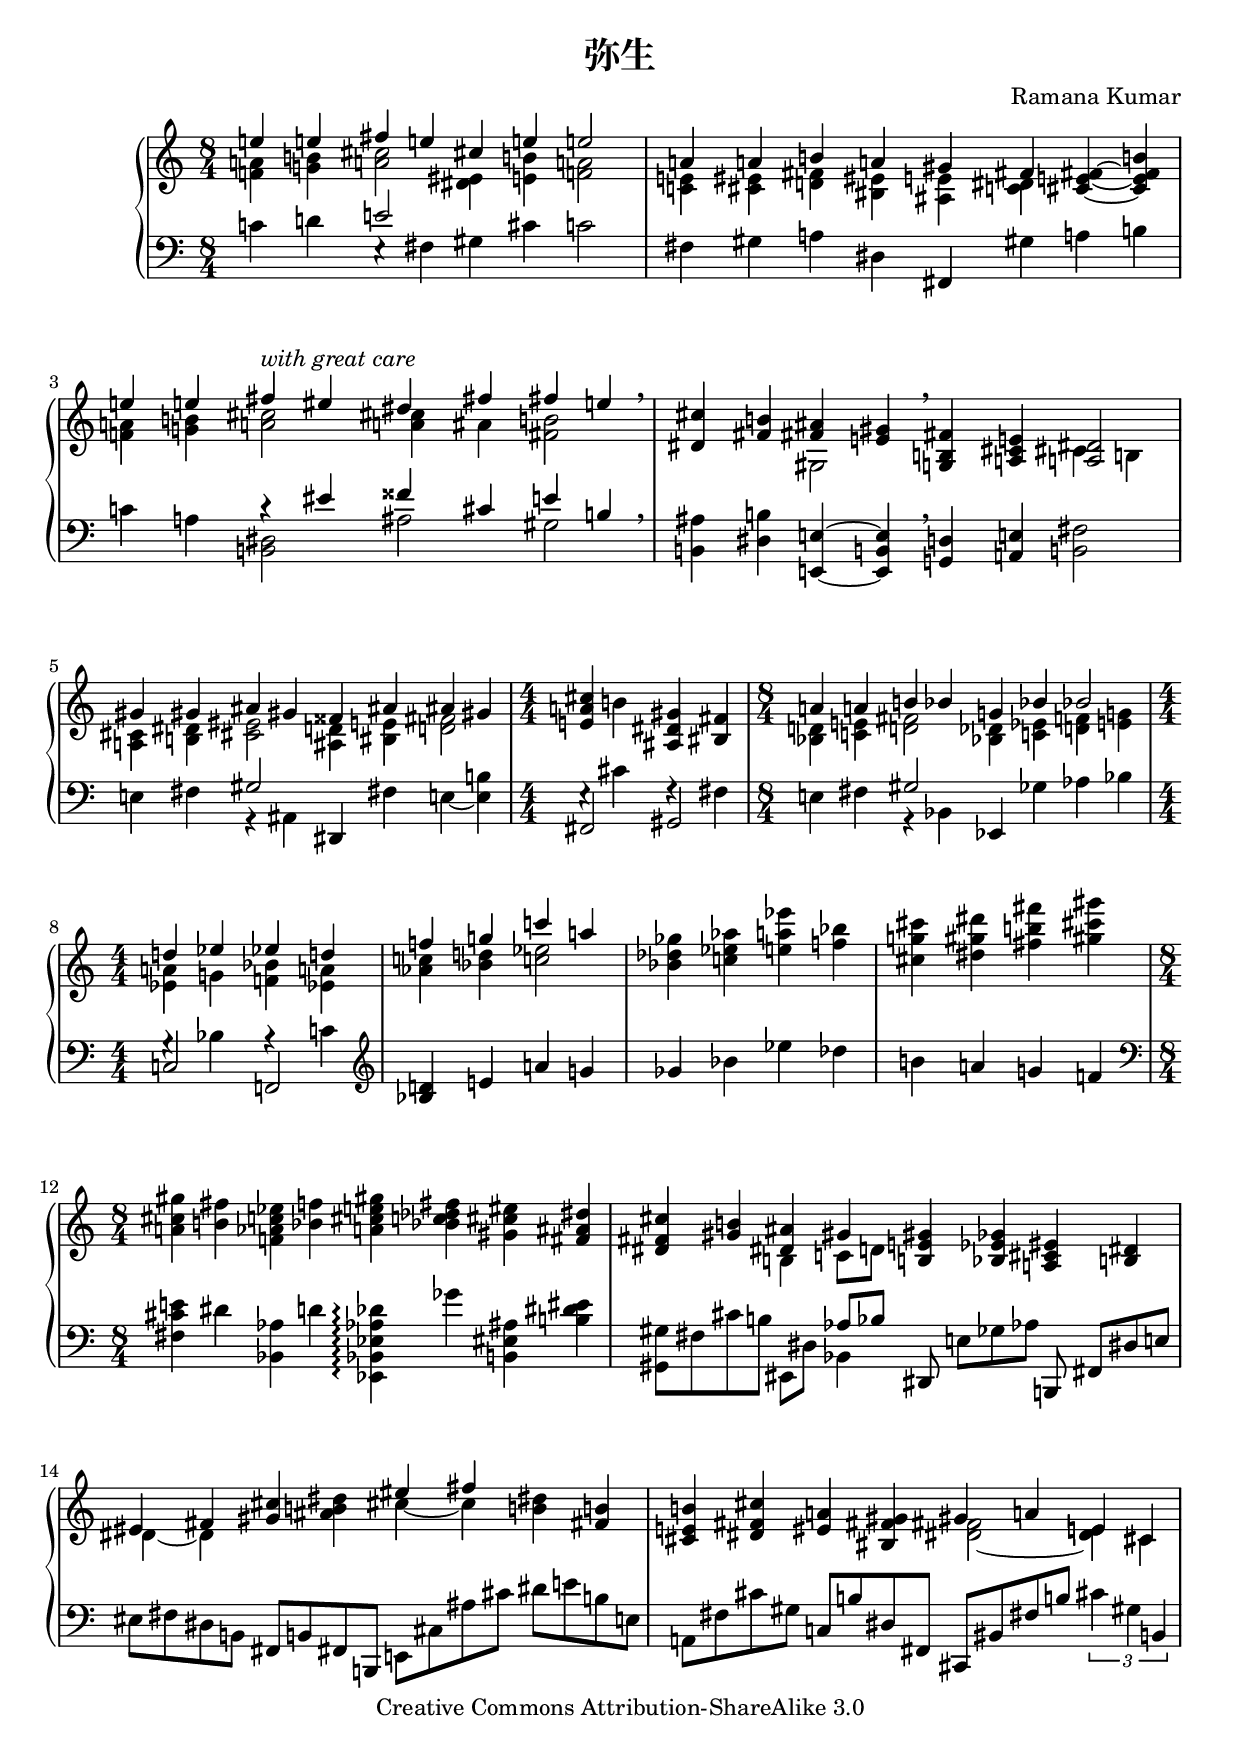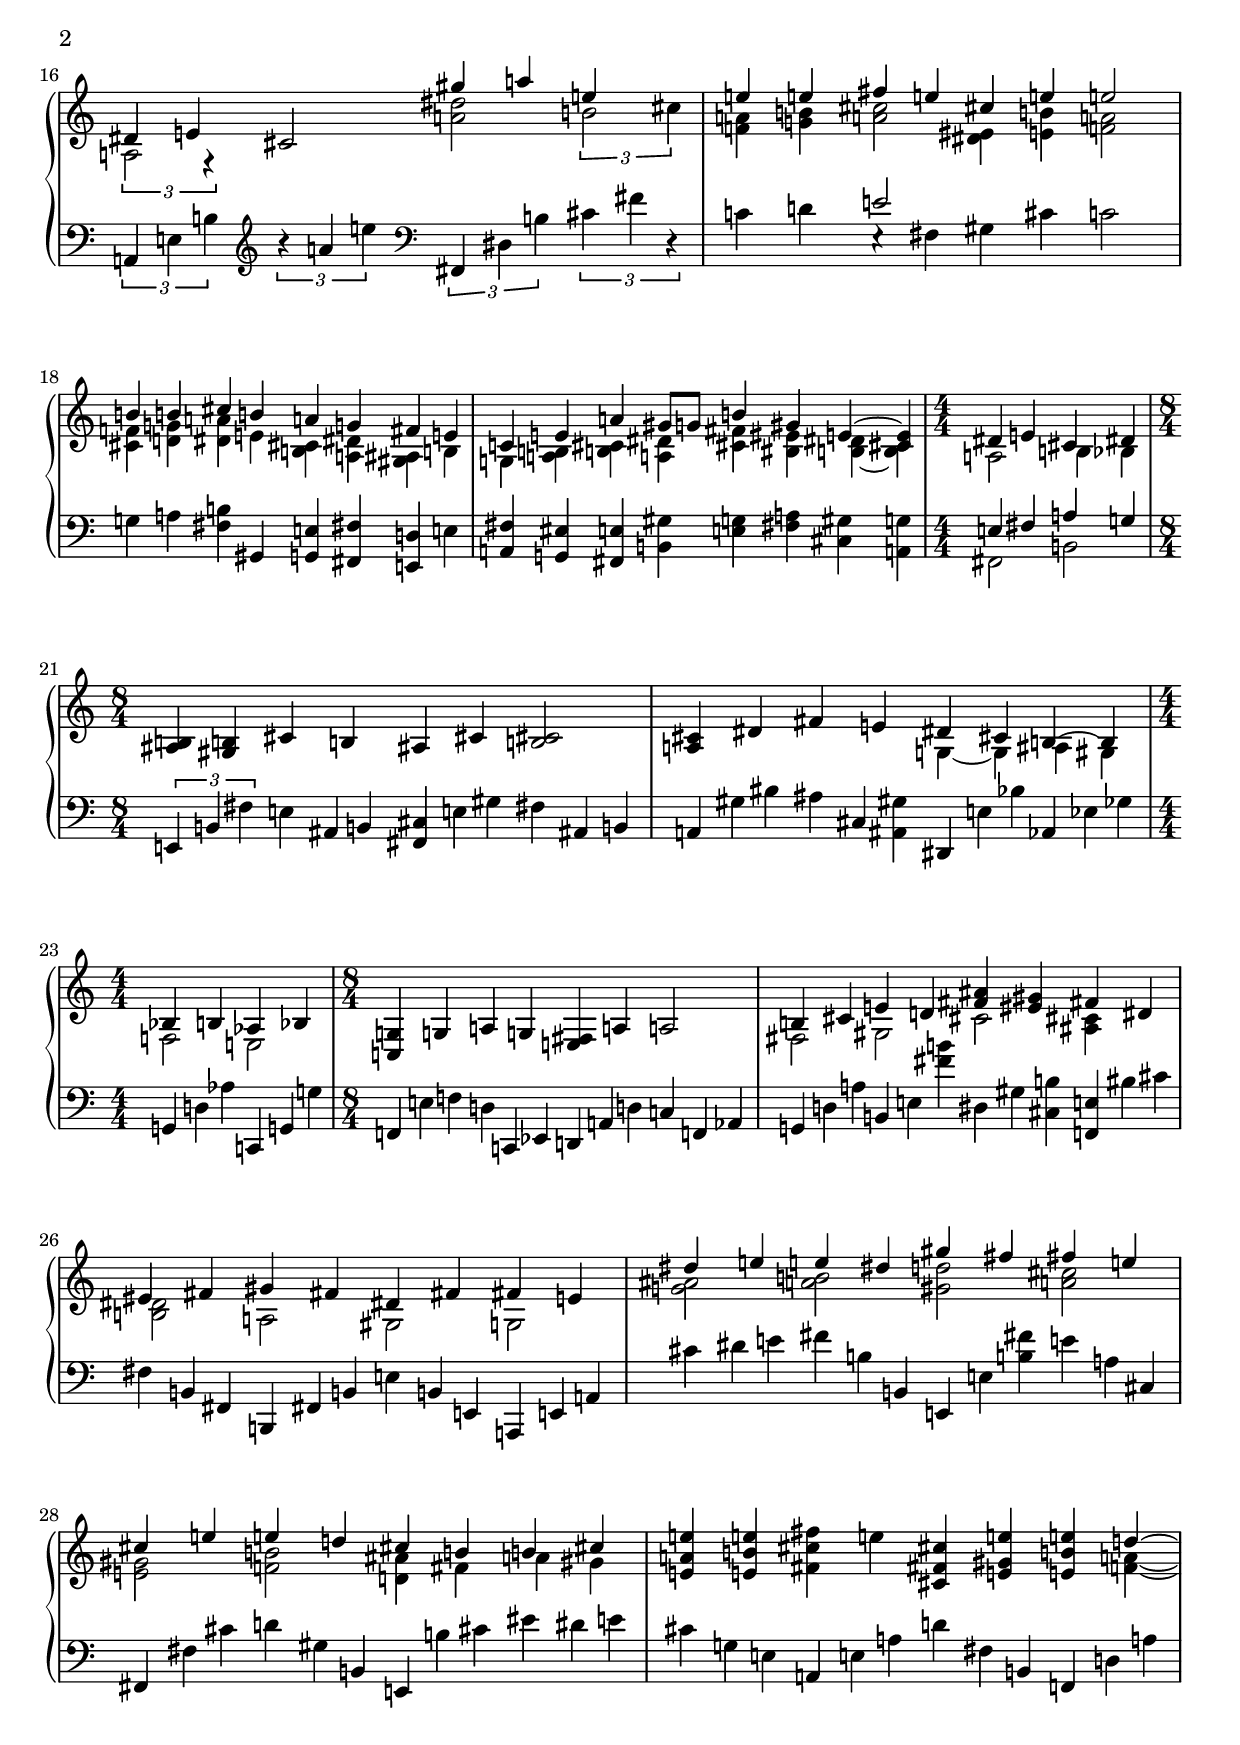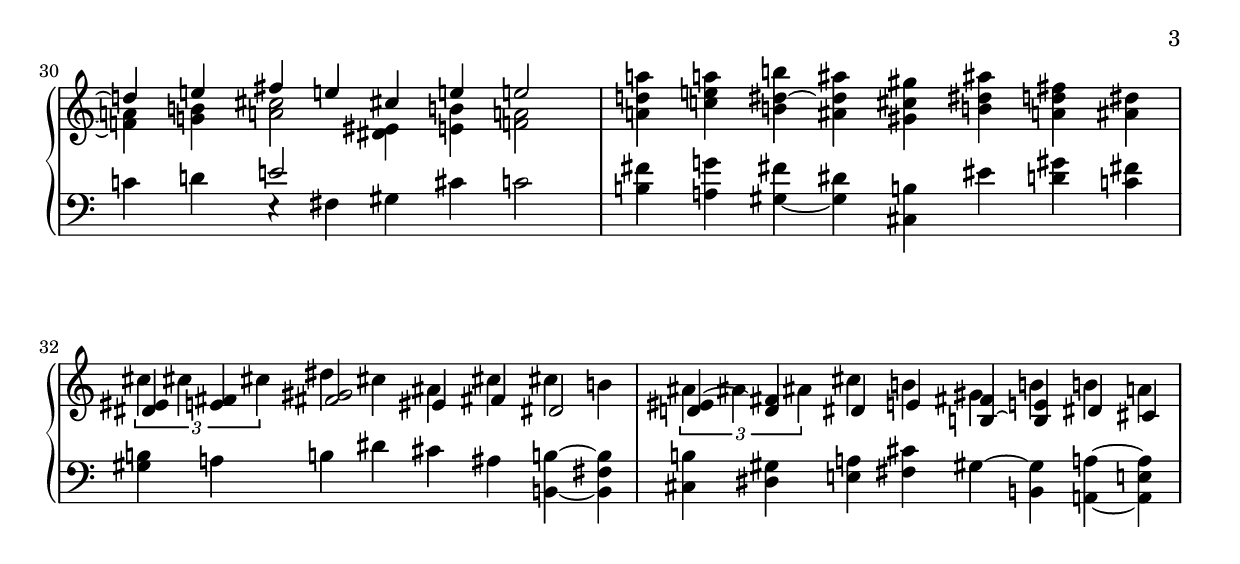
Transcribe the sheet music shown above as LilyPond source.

\version "2.16.0"

\header {
  title = "弥生"
  composer = "Ramana Kumar"
  date = "2012"
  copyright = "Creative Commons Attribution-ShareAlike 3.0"
}

#(ly:set-option 'point-and-click #f)

\score {
  \new PianoStaff <<
    \new Staff {
      \accidentalStyle #'PianoStaff "dodecaphonic"
      \override PianoStaff.TimeSignature #'style = #'numbered
      \clef treble
      \time 8/4
        << {e''4 e'' fis'' e'' cis'' e'' e''2}
        \\ {<f' a'>4 <g' b'> <a' cis''>2 <dis' eis'>4  <e' b'> <f' a'>2} >>
      | << {a'4 a' b' a' gis' fis'}
        \\ {<c' e'>4 <cis' eis'> <d' fis'> <bis eis'> <ais e'> <c' dis'> } >>
        <cis' e' fis'>4 ~ <cis' e' fis' b'>
      | << {e''4 e'' fis'' -\markup{\italic "with great care"} eis''
            dis'' fis'' fis'' e''}
        \\ {<f' a'>4 <g' b'> <a' cis''>2
            <a' cis''>4 ais' <fis' b'>2} >> \breathe
      | <dis' cis''>4 <fis' b'>
        << {<fis' ais'>4 <e' gis'>} \\ gis2 >> \breathe
        <g b fis'>4 <a cis' e'> << <a dis'>2 \\ {cis'4 b} >>
      | << {gis'4 gis' ais' gis' fisis' ais' ais' gis'}
        \\ { <a cis'>4 <b dis'> <cis' eis'>2 <ais d'>4 <bis e'> <d' fis'>2 }>>
      | \time 4/4
        <e' a' cis''>4 b' <ais dis' gis'> <bis fis'>
      | \time 8/4
        << {a'4 a' b' bes' g' bes' bes'2}
        \\ { <bes d'>4 <c' e'> <d' fis'>2
             <bes des'>4 <c' ees'> <d' f'> <e' g'>} >>
      | \time 4/4
        << {d''4 ees'' ees'' d''}
        \\ {<ees' a'>4 g' <f' bes'> <ees' a'>} >>
      | << {f''4 g'' c''' a''}
        \\ {<aes' c''>4 <bes' d''> <c'' ees''>2} >>
      | <bes' des'' ges''>4 <c'' ees'' aes''> <e'' a'' ees'''> <f'' bes''>
      | <cis'' g'' cis'''> <dis'' gis'' dis'''>
        <fis'' b'' fis'''> <gis'' cis''' gis'''>
      | \time 8/4
        <a' cis'' gis''> <b' fis''> <f' aes' c'' ees''> <bes' f''>
        <a' cis'' e'' gis''> <bes' c'' des'' fis''>
        <gis' cis'' eis''> <fis' ais' dis''>
      | <dis' fis' cis''> <gis' b'> << { <dis' ais'>  gis' } \\ { b c'8 d' } >>
        <b e' gis'>4 <bes ees' ges'> <a cis' eis'> <b dis'>
      | << { eis' fis' } \\ { dis' ~ dis' } >> <gis' cis''>
        <ais' b' dis''>
        << { eis'' fis'' } \\ { cis'' ~ cis'' } >>
        <b' dis''> <fis' b'>
      | <cis' e' b'> <dis' fis' cis''> <eis' a'> <bis fis' gis'>
        << { gis' a' e' cis' } \\ { <dis' fis'>2 ~ <dis' e'>4 cis' } >>
      | << { dis'4 e' cis'2 } \\ { \times 2/3 { a2 r4 } } >>
        << { gis'' a'' e'' } \\ { <a' dis''>2 \times 2/3 { b'2 cis''4 } } >>
      | << {e''4 e'' fis'' e'' cis'' e'' e''2}
        \\ {<f' a'>4 <g' b'> <a' cis''>2 <dis' eis'>4  <e' b'> <f' a'>2} >>
      | << { b'4  b' cis'' b' a' g' fis' e' }
        \\ { <cis' f'> <d' g'> <dis' a'> e'
             <b cis'> <a dis'> <gis ais> b } >>
      | << { c' e' a' gis'8 g' b'4 gis' e' ~ <cis' e'> }
        \\ { g <a b> <b cis'> <a dis'>
             <cis' fis'> <bis eis'> <b dis'> ~ <b cis'> } >>
      | \time 4/4
        << { dis'4 e' cis' dis' }
        \\ { a2 b4 bes } >>
      | \time 8/4
        <ais b>4 <gis b> cis' b ais cis' <b cis'>2
      | <a cis'>4 dis' fis' e'
        << { dis' cis' b ~ b }
        \\ { g4 ~ g ais gis } >>
      | \time 4/4
        << { bes b aes bes }
        \\ { f2 e } >>
      | \time 8/4
        <c g>4 g a g <e fis> a a2
      | << { b4 cis' e' d' <fis' ais'> <eis' gis'> fis' dis' }
        \\ { fis2 gis cis' <ais cis'>4 s } >>
      | << { eis'4 fis' gis' fis' dis' fis' fis' e' }
        \\ { <b dis'>2 a gis g } >>
      | << { dis''4 e'' e'' dis'' gis'' fis'' fis'' e'' }
        \\ { <g' ais'>2 <a' b'> <gis' d''> <a' cis''> } >>
      | << { cis''4 e'' e'' d'' cis'' b' b' cis'' }
        \\ { <e' gis'>2 <f' b'> <ais' d'>4 fis' a' gis' } >>
      | <e' a' e''>4 <e' b' e''> <fis' cis'' fis''> e''
        <cis' fis' cis''> <e' gis' e''> <e' b' e''>
        << {d'' ~} \\ {<f' a'> ~} >>
      | << {d''4 e'' fis'' e'' cis'' e'' e''2}
        \\ {<f' a'>4 <g' b'> <a' cis''>2 <dis' eis'>4  <e' b'> <f' a'>2} >>
      | <a' d'' a''>4 <c'' e'' a''> <b' dis'' b''> ~ <ais' dis'' ais''>
        <gis' cis'' gis''> <b' dis'' ais''> <a' d'' fis''> <ais' dis''> % <b' dis''>
      | << { <dis' eis'> <e' fis'> <fis' gis'>2 eis'4 fis' dis'2 }
        \\ { \times 2/3 {cis''4 cis'' cis''} dis'' cis'' ais' cis'' cis'' b' } >>
      | << { <d' eis'> ~ <d' fis'> dis' e' <b fis'> ~ <b e'> dis' cis' }
        \\ { \times 2/3 {ais'4 ais' ais'} cis'' b' gis' b' b' a' } >>
    }
    \new Staff {
      \clef bass
        c'4 d' << e'2 \\ {e4\rest fis} >> gis cis' c'2
      | fis4 gis a dis fis, gis a b
      | c'4 a << {r4 eis' fisis' cis' e' b} \\ {<b, dis>2 ais gis} >> \breathe
      | <b, ais>4 <dis b> <e, e> ~ <e, b, e> \breathe <g, d>4 <a, e> <b, fis>2
      | e4 fis << gis2 \\ {r4 ais,} >> dis, fis e ~ <e b>
      | << {fis,2 gis,} \\ {e4\rest cis' f\rest fis} >>
      | e4 fis << gis2 \\ {r4 bes,} >> ees, ges aes bes
      | << {c2 f,} \\ {g4\rest bes a\rest c'} >>
      | \clef treble <bes d'>4 e' a' g'
      | ges' bes' ees'' des''
      | b' a' g' f'
      | \clef bass <fis cis' e'>4 dis' <bes, aes> d'
         <ees, bes, ees aes des'>\arpeggio ges' <b, eis ais> <b dis' eis'>
        \set beatStructure = #'(2 2 2 2)
      | <gis, gis>8 fis cis' b << { s4 aes8 bes } \\ { eis, dis bes,4 } >>
        dis,8 e [ ges aes ] b,, fis, [ dis e ]
      | eis fis dis b, fis, b, fis, b,, e, cis ais cis' dis' e' b e
      | a, fis cis' gis c b dis fis,
        cis, bis, fis b
        \set tupletSpannerDuration = #(ly:make-moment 2 4)
        \times 2/3 { cis'4 gis b, }
      | \times 2/3 { a, e b \clef treble r a' e'' \clef bass fis, dis b cis' fis' r}
      | c'4 d' << e'2 \\ {e4\rest fis} >> gis cis' c'2
      | g4 a <fis b> gis, <g, e> <fis, fis> <e, d> e
      | <a, fis> <g, eis> <fis, e> <b, gis> <e g> <fis a> <cis gis> <a, g>
      | << {e4 fis a g} \\ {fis,2 b,} >>
      | \times 2/3 { e,4 b, fis } e4*2/3 ais, b,
        <fis, cis> e gis fis ais, b,
      | a, gis bis ais cis <ais, gis> dis, e bes aes, ees ges
      | g, d aes c, g, g
      | f, e f d c, ees, d, a, d c f, aes,
      | g, d a b, e <fis' b'> dis gis <cis b> <f, e> bis cis'
      | fis b, fis, b,, fis, b, e b, e, a,, e, a,
      | cis' dis' e' fis' b b, e, e <b fis'> e' a cis
      | fis, fis cis' d' gis b, e, b cis' eis' dis' e'
      | cis' g e a, e a d' fis b, f, d a
      | c'4 d' << e'2 \\ {e4\rest fis} >> gis cis' c'2
      | <b fis'>4 <a g'> <gis fis'> ~ <gis dis'> <cis b> eis' <d' gis'> <c' fis'> % <dis' fis'>
      | <gis b> % gis
        a b dis' cis' ais <b, b> ~ <b, fis b>
      | <cis b> <dis gis> <e a> <fis cis'> gis ~ <b, gis> <a, a> ~ <a, e a>
    }
  >>
}
